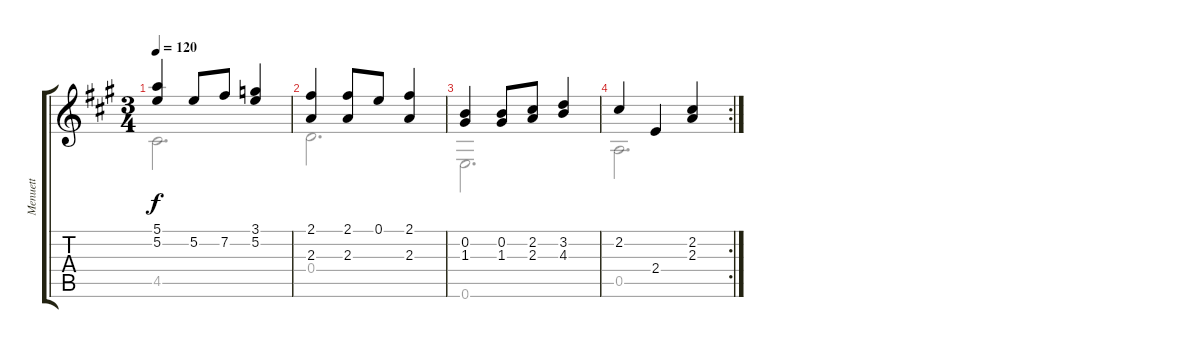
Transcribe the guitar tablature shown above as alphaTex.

\track ("Menuett" "Menuett") {instrument acousticguitarnylon}
\staff {score tabs}
\tuning (E4 B3 G3 D3 A2 E2) {hide}
\voice
\ts (3 4)
\tempo 120
\clef g2
\ks a
(5.1 5.2).4{dy f} 5.2.8 7.2.8 (3.1 5.2).4 |
(2.1 2.3).4 (2.1 2.3).8 0.1.8 (2.1 2.3).4 |
(0.2 1.3).4 (0.2 1.3).8 (2.2 2.3).8 (3.2 4.3).4 |
\rc 2
2.2.4 2.4.4 (2.2 2.3).4
\voice
\clef g2
\ottava regular
\simile none
\ks a
4.5.2{d dy f} |
0.4.2{d} |
0.6.2{d} |
0.5.2{d}
